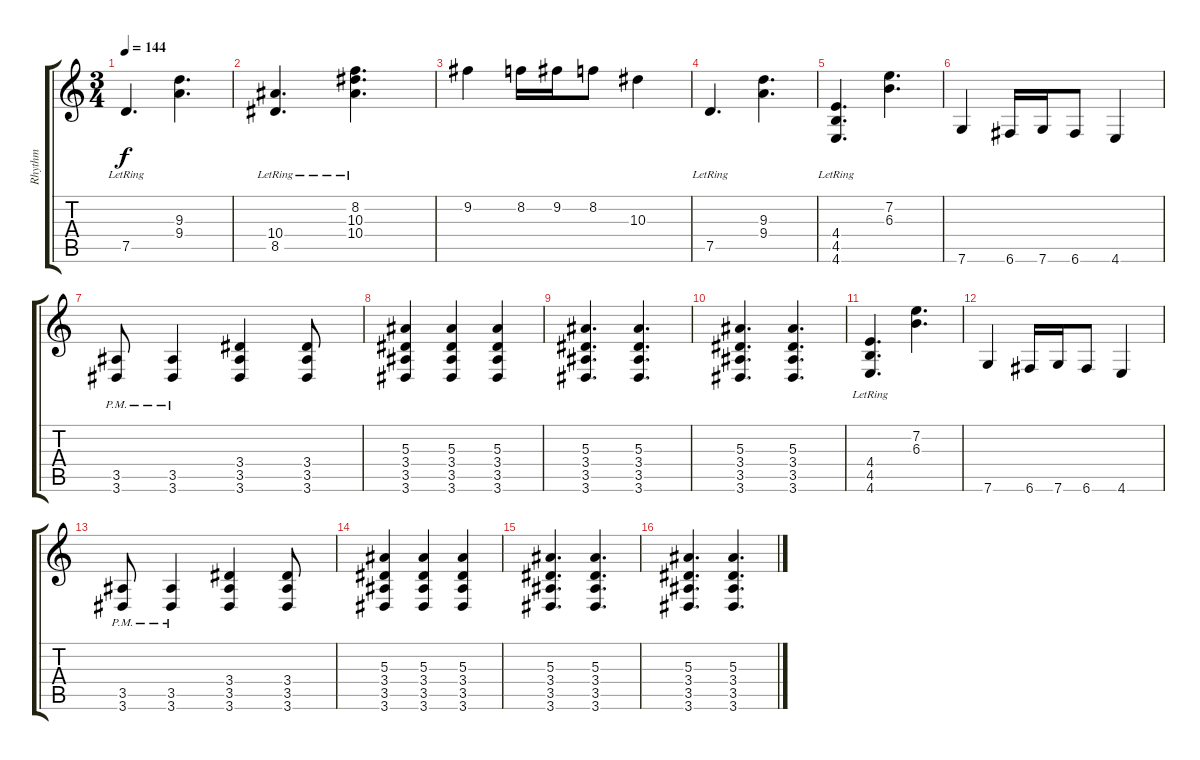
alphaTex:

\track ("Rhythm" "Rhythm") {instrument distortionguitar}
\staff {score tabs}
\tuning (D4 A3 F3 C3 G2 C2) {hide}
\ts (3 4)
\tempo 144
\clef g2
\ks c
7.5{lr}.4{d dy f} (9.3 9.4).4{d} |
(10.4 8.5{lr}).4{d} (8.2 10.3{lr} 10.4{lr}).4{d} |
9.2.4 8.2.16 9.2.16 8.2.8 10.3.4 |
7.5{lr}.4{d} (9.3 9.4).4{d} |
(4.4{lr} 4.5{lr} 4.6{lr}).4{d} (7.2 6.3).4{d} |
7.6.4 6.6.16 7.6.16 6.6.8 4.6.4 |
(3.5{pm} 3.6{pm}).8 (3.5{pm} 3.6{pm}).4 (3.4 3.5 3.6).4 (3.4 3.5 3.6).8 |
(5.3 3.4 3.5 3.6).4 (5.3 3.4 3.5 3.6).4 (5.3 3.4 3.5 3.6).4 |
(5.3 3.4 3.5 3.6).4{d} (5.3 3.4 3.5 3.6).4{d} |
(5.3 3.4 3.5 3.6).4{d} (5.3 3.4 3.5 3.6).4{d} |
(4.4{lr} 4.5{lr} 4.6{lr}).4{d} (7.2 6.3).4{d} |
7.6.4 6.6.16 7.6.16 6.6.8 4.6.4 |
(3.5{pm} 3.6{pm}).8 (3.5{pm} 3.6{pm}).4 (3.4 3.5 3.6).4 (3.4 3.5 3.6).8 |
(5.3 3.4 3.5 3.6).4 (5.3 3.4 3.5 3.6).4 (5.3 3.4 3.5 3.6).4 |
(5.3 3.4 3.5 3.6).4{d} (5.3 3.4 3.5 3.6).4{d} |
(5.3 3.4 3.5 3.6).4{d} (5.3 3.4 3.5 3.6).4{d}
